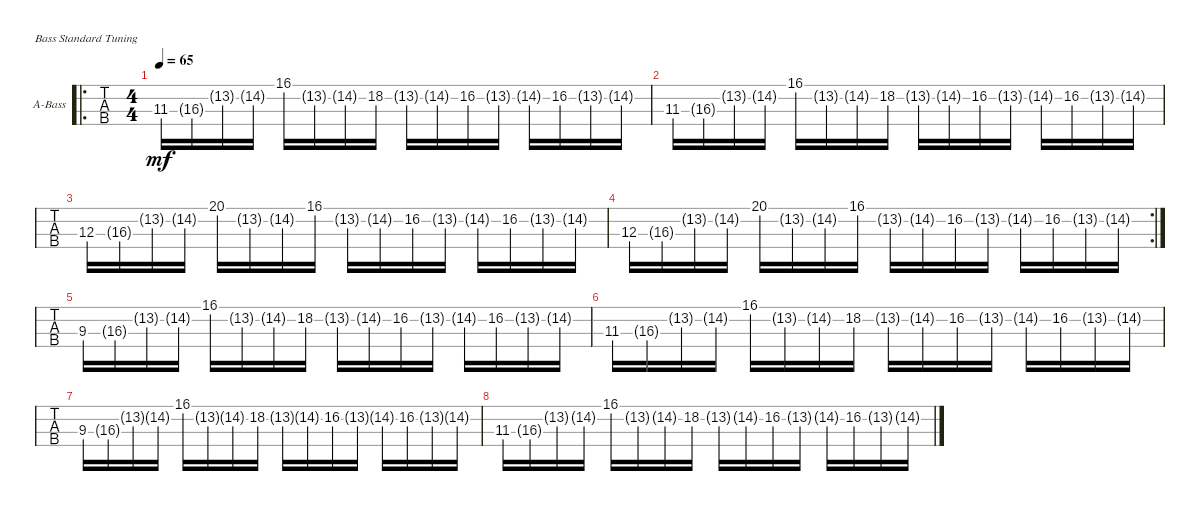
\defaultSystemsLayout 4
\bracketExtendMode groupsimilarinstruments
\firstSystemTrackNameOrientation horizontal
\otherSystemsTrackNameOrientation horizontal
\track ("Acoustic Bass" "A-Bass") {instrument acousticbass}
\staff {tabs}
\tuning (G2 D2 A1 E1)
\ro
\ts (4 4)
\tempo 65
\clef f4
\ks c
11.3.16{dy mf instrument acousticbass} 16.3{g}.16 13.2{g}.16 14.2{g}.16 16.1.16 13.2{g}.16 14.2{g}.16 18.2.16 13.2{g}.16 14.2{g}.16 16.2.16 13.2{g}.16 14.2{g}.16 16.2.16 13.2{g}.16 14.2{g}.16 |
11.3.16 16.3{g}.16 13.2{g}.16 14.2{g}.16 16.1.16 13.2{g}.16 14.2{g}.16 18.2.16 13.2{g}.16 14.2{g}.16 16.2.16 13.2{g}.16 14.2{g}.16 16.2.16 13.2{g}.16 14.2{g}.16 |
12.3.16 16.3{g}.16 13.2{g}.16 14.2{g}.16 20.1.16 13.2{g}.16 14.2{g}.16 16.1.16 13.2{g}.16 14.2{g}.16 16.2.16 13.2{g}.16 14.2{g}.16 16.2.16 13.2{g}.16 14.2{g}.16 |
\rc 2
12.3.16 16.3{g}.16 13.2{g}.16 14.2{g}.16 20.1.16 13.2{g}.16 14.2{g}.16 16.1.16 13.2{g}.16 14.2{g}.16 16.2.16 13.2{g}.16 14.2{g}.16 16.2.16 13.2{g}.16 14.2{g}.16 |
9.3.16 16.3{g}.16 13.2{g}.16 14.2{g}.16 16.1.16 13.2{g}.16 14.2{g}.16 18.2.16 13.2{g}.16 14.2{g}.16 16.2.16 13.2{g}.16 14.2{g}.16 16.2.16 13.2{g}.16 14.2{g}.16 |
11.3.16 16.3{g}.16 13.2{g}.16 14.2{g}.16 16.1.16 13.2{g}.16 14.2{g}.16 18.2.16 13.2{g}.16 14.2{g}.16 16.2.16 13.2{g}.16 14.2{g}.16 16.2.16 13.2{g}.16 14.2{g}.16 |
9.3.16 16.3{g}.16 13.2{g}.16 14.2{g}.16 16.1.16 13.2{g}.16 14.2{g}.16 18.2.16 13.2{g}.16 14.2{g}.16 16.2.16 13.2{g}.16 14.2{g}.16 16.2.16 13.2{g}.16 14.2{g}.16 |
11.3.16 16.3{g}.16 13.2{g}.16 14.2{g}.16 16.1.16 13.2{g}.16 14.2{g}.16 18.2.16 13.2{g}.16 14.2{g}.16 16.2.16 13.2{g}.16 14.2{g}.16 16.2.16 13.2{g}.16 14.2{g}.16
